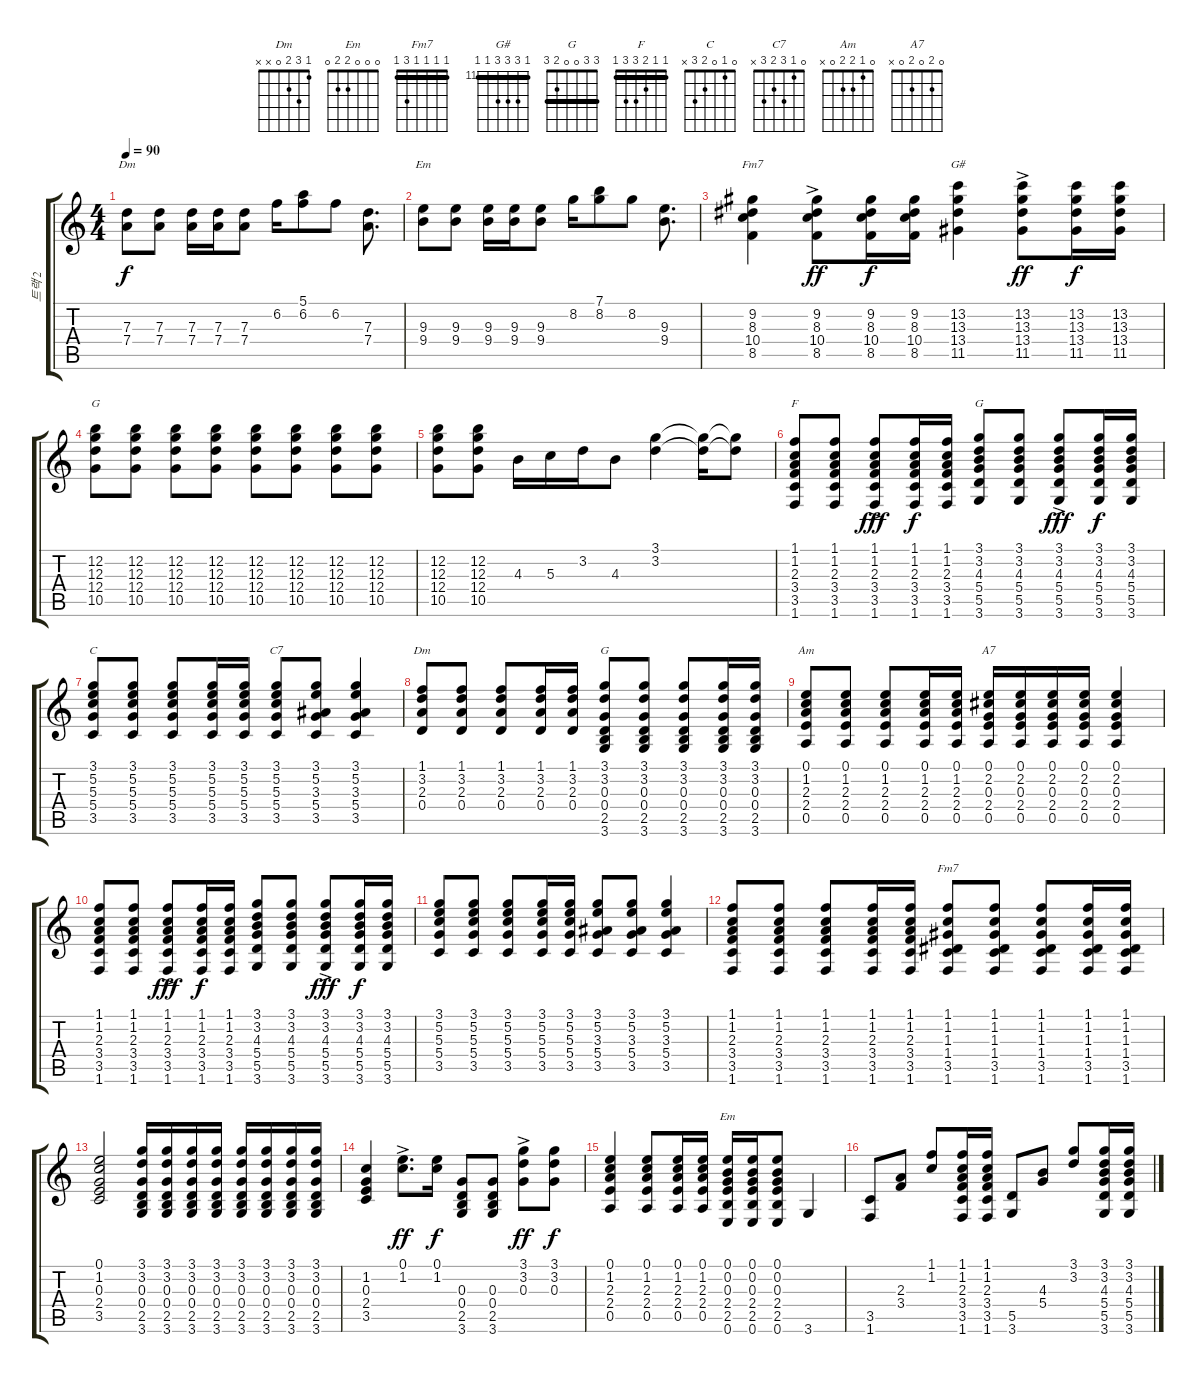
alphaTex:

\track ("트랙 2" "트랙 2") {instrument overdrivenguitar}
\staff {score tabs}
\tuning (E4 B3 G3 D3 A2 E2) {hide}
\chord ("Dm" 5 6 7 7 5 5) {firstfret 5 barre 5}
\chord ("Em" 7 8 9 9 x x) {firstfret 7}
\chord ("Fm7" 8 9 8 10 8 x) {firstfret 8 barre 8}
\chord ("G#" 11 13 13 13 11 11) {firstfret 11 barre 11}
\chord ("G" 10 12 12 12 10 10) {firstfret 10 barre 10}
\chord ("F" 1 1 2 3 3 1) {barre 1}
\chord ("G" 3 3 4 5 5 3) {barre 3}
\chord ("C" 0 1 0 2 3 x)
\chord ("C7" 0 1 3 2 3 x)
\chord ("Dm" 1 3 2 0 x x)
\chord ("G" 3 3 0 0 2 3) {barre 3}
\chord ("Am" 0 1 2 2 0 x)
\chord ("A7" 0 2 0 2 0 x)
\chord ("Fm7" 1 1 1 1 3 1) {barre 1}
\chord ("Em" 0 0 0 2 2 0)
\ts (4 4)
\tempo 90
\clef g2
\ks c
(7.3 7.4).8{ch "Dm" dy f} (7.3 7.4).8 (7.3 7.4).16 (7.3 7.4).16 (7.3 7.4).8 6.2.16 (5.1 6.2).8 6.2.8 (7.3 7.4).8{d} |
(9.3 9.4).8{ch "Em"} (9.3 9.4).8 (9.3 9.4).16 (9.3 9.4).16 (9.3 9.4).8 8.2.16 (7.1 8.2).8 8.2.8 (9.3 9.4).8{d} |
(9.2 8.3 10.4 8.5).4{ch "Fm7"} (9.2 8.3 10.4{ac} 8.5).8{dy ff} (9.2 8.3 10.4 8.5).16{dy f} (9.2 8.3 10.4 8.5).16 (13.2 13.3 13.4 11.5).4{ch "G#"} (13.2 13.3 13.4{ac} 11.5).8{dy ff} (13.2 13.3 13.4 11.5).16{dy f} (13.2 13.3 13.4 11.5).16 |
(12.2 12.3 12.4 10.5).8{ch "G"} (12.2 12.3 12.4 10.5).8 (12.2 12.3 12.4 10.5).8 (12.2 12.3 12.4 10.5).8 (12.2 12.3 12.4 10.5).8 (12.2 12.3 12.4 10.5).8 (12.2 12.3 12.4 10.5).8 (12.2 12.3 12.4 10.5).8 |
(12.2 12.3 12.4 10.5).8 (12.2 12.3 12.4 10.5).8 4.3.16 5.3.16 3.2.16 4.3.8 (3.1 3.2).4 (3.1{t} 3.2{t}).16 (3.1{t} 3.2{t}).8 |
(1.1 1.2 2.3 3.4 3.5 1.6).8{ch "F"} (1.1 1.2 2.3 3.4 3.5 1.6).8 (1.1{ac} 1.2 2.3 3.4 3.5 1.6).8{dy fff} (1.1 1.2 2.3 3.4 3.5 1.6).16{dy f} (1.1 1.2 2.3 3.4 3.5 1.6).16 (3.1 3.2 4.3 5.4 5.5 3.6).8{ch "G"} (3.1 3.2 4.3 5.4 5.5 3.6).8 (3.1{ac} 3.2 4.3 5.4 5.5 3.6).8{dy fff} (3.1 3.2 4.3 5.4 5.5 3.6).16{dy f} (3.1 3.2 4.3 5.4 5.5 3.6).16 |
(3.1 5.2 5.3 5.4 3.5).8{ch "C"} (3.1 5.2 5.3 5.4 3.5).8 (3.1 5.2 5.3 5.4 3.5).8 (3.1 5.2 5.3 5.4 3.5).16 (3.1 5.2 5.3 5.4 3.5).16 (3.1 5.2 5.3 5.4 3.5).8{ch "C7"} (3.1 5.2 3.3 5.4 3.5).8 (3.1 5.2 3.3 5.4 3.5).4 |
(1.1 3.2 2.3 0.4).8{ch "Dm"} (1.1 3.2 2.3 0.4).8 (1.1 3.2 2.3 0.4).8 (1.1 3.2 2.3 0.4).16 (1.1 3.2 2.3 0.4).16 (3.1 3.2 0.3 0.4 2.5 3.6).8{ch "G"} (3.1 3.2 0.3 0.4 2.5 3.6).8 (3.1 3.2 0.3 0.4 2.5 3.6).8 (3.1 3.2 0.3 0.4 2.5 3.6).16 (3.1 3.2 0.3 0.4 2.5 3.6).16 |
(0.1 1.2 2.3 2.4 0.5).8{ch "Am"} (0.1 1.2 2.3 2.4 0.5).8 (0.1 1.2 2.3 2.4 0.5).8 (0.1 1.2 2.3 2.4 0.5).16 (0.1 1.2 2.3 2.4 0.5).16 (0.1 2.2 0.3 2.4 0.5).16{ch "A7"} (0.1 2.2 0.3 2.4 0.5).16 (0.1 2.2 0.3 2.4 0.5).16 (0.1 2.2 0.3 2.4 0.5).16 (0.1 2.2 0.3 2.4 0.5).4 |
(1.1 1.2 2.3 3.4 3.5 1.6).8 (1.1 1.2 2.3 3.4 3.5 1.6).8 (1.1{ac} 1.2 2.3 3.4 3.5 1.6).8{dy fff} (1.1 1.2 2.3 3.4 3.5 1.6).16{dy f} (1.1 1.2 2.3 3.4 3.5 1.6).16 (3.1 3.2 4.3 5.4 5.5 3.6).8 (3.1 3.2 4.3 5.4 5.5 3.6).8 (3.1{ac} 3.2 4.3 5.4 5.5 3.6).8{dy fff} (3.1 3.2 4.3 5.4 5.5 3.6).16{dy f} (3.1 3.2 4.3 5.4 5.5 3.6).16 |
(3.1 5.2 5.3 5.4 3.5).8 (3.1 5.2 5.3 5.4 3.5).8 (3.1 5.2 5.3 5.4 3.5).8 (3.1 5.2 5.3 5.4 3.5).16 (3.1 5.2 5.3 5.4 3.5).16 (3.1 5.2 3.3 5.4 3.5).8 (3.1 5.2 3.3 5.4 3.5).8 (3.1 5.2 3.3 5.4 3.5).4 |
(1.1 1.2 2.3 3.4 3.5 1.6).8 (1.1 1.2 2.3 3.4 3.5 1.6).8 (1.1 1.2 2.3 3.4 3.5 1.6).8 (1.1 1.2 2.3 3.4 3.5 1.6).16 (1.1 1.2 2.3 3.4 3.5 1.6).16 (1.1 1.2 1.3 1.4 3.5 1.6).8{ch "Fm7"} (1.1 1.2 1.3 1.4 3.5 1.6).8 (1.1 1.2 1.3 1.4 3.5 1.6).8 (1.1 1.2 1.3 1.4 3.5 1.6).16 (1.1 1.2 1.3 1.4 3.5 1.6).16 |
(0.1 1.2 0.3 2.4 3.5).2 (3.1 3.2 0.3 0.4 2.5 3.6).16 (3.1 3.2 0.3 0.4 2.5 3.6).16 (3.1 3.2 0.3 0.4 2.5 3.6).16 (3.1 3.2 0.3 0.4 2.5 3.6).16 (3.1 3.2 0.3 0.4 2.5 3.6).16 (3.1 3.2 0.3 0.4 2.5 3.6).16 (3.1 3.2 0.3 0.4 2.5 3.6).16 (3.1 3.2 0.3 0.4 2.5 3.6).16 |
(1.2 0.3 2.4 3.5).4 (0.1{ac} 1.2).8{d dy ff} (0.1 1.2).16{dy f} (0.3 0.4 2.5 3.6).8 (0.3 0.4 2.5 3.6).8 (3.1{ac} 3.2 0.3).8{dy ff} (3.1 3.2 0.3).8{dy f} |
(0.1 1.2 2.3 2.4 0.5).4 (0.1 1.2 2.3 2.4 0.5).8 (0.1 1.2 2.3 2.4 0.5).16 (0.1 1.2 2.3 2.4 0.5).16 (0.1 0.2 0.3 2.4 2.5 0.6).16{ch "Em"} (0.1 0.2 0.3 2.4 2.5 0.6).16 (0.1 0.2 0.3 2.4 2.5 0.6).8 3.6.4 |
(3.5 1.6).8 (2.3 3.4).8 (1.1 1.2).8 (1.1 1.2 2.3 3.4 3.5 1.6).16 (1.1 1.2 2.3 3.4 3.5 1.6).16 (5.5 3.6).8 (4.3 5.4).8 (3.1 3.2).8 (3.1 3.2 4.3 5.4 5.5 3.6).16 (3.1 3.2 4.3 5.4 5.5 3.6).16
